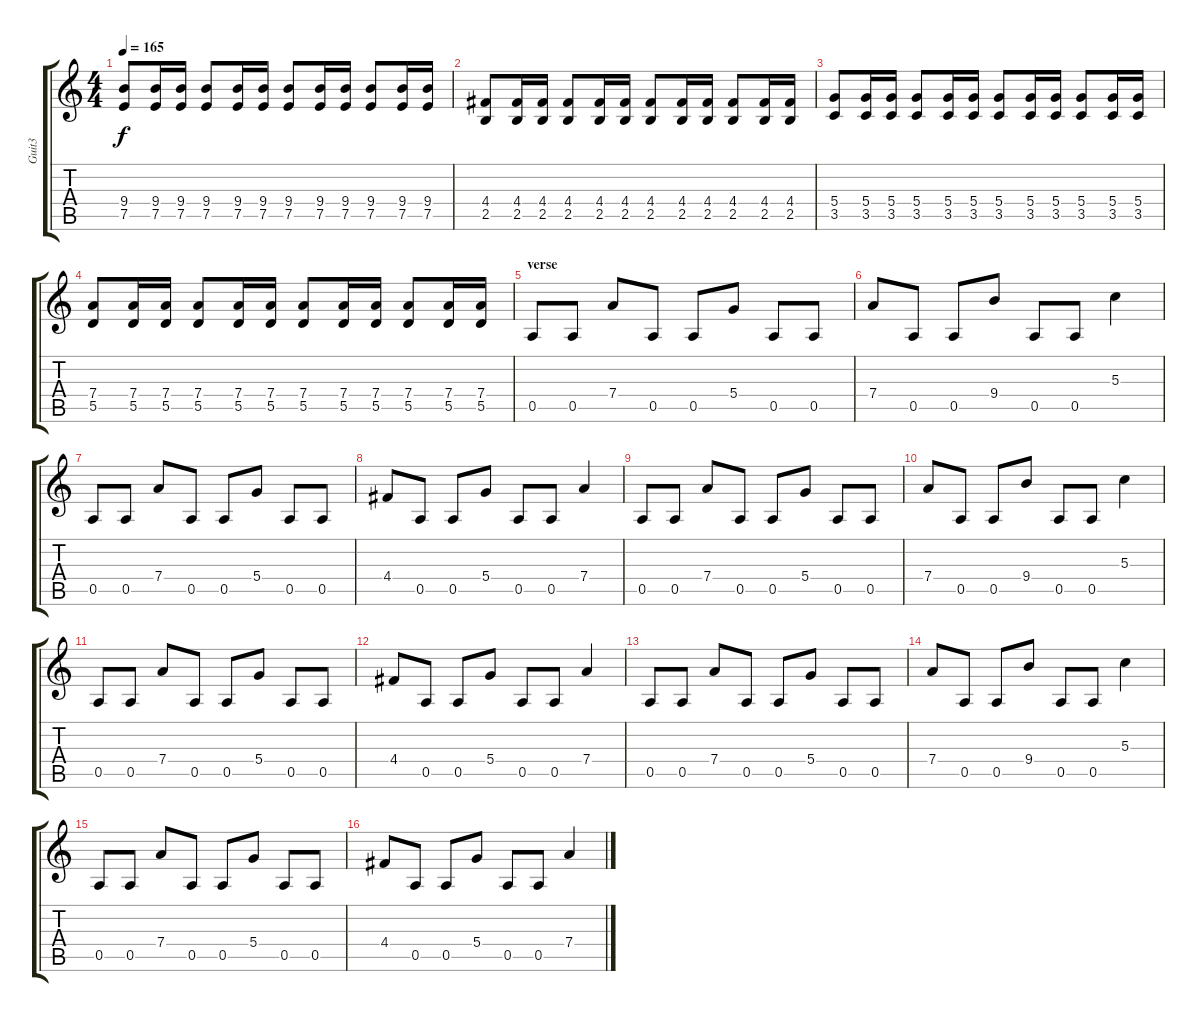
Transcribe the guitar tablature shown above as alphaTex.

\track ("Guit3" "Guit3") {instrument overdrivenguitar}
\staff {score tabs}
\tuning (E4 B3 G3 D3 A2 E2) {hide}
\ts (4 4)
\tempo 165
\clef g2
\ks c
(9.4 7.5).8{dy f} (9.4 7.5).16 (9.4 7.5).16 (9.4 7.5).8 (9.4 7.5).16 (9.4 7.5).16 (9.4 7.5).8 (9.4 7.5).16 (9.4 7.5).16 (9.4 7.5).8 (9.4 7.5).16 (9.4 7.5).16 |
(4.4 2.5).8 (4.4 2.5).16 (4.4 2.5).16 (4.4 2.5).8 (4.4 2.5).16 (4.4 2.5).16 (4.4 2.5).8 (4.4 2.5).16 (4.4 2.5).16 (4.4 2.5).8 (4.4 2.5).16 (4.4 2.5).16 |
(5.4 3.5).8 (5.4 3.5).16 (5.4 3.5).16 (5.4 3.5).8 (5.4 3.5).16 (5.4 3.5).16 (5.4 3.5).8 (5.4 3.5).16 (5.4 3.5).16 (5.4 3.5).8 (5.4 3.5).16 (5.4 3.5).16 |
(7.4 5.5).8 (7.4 5.5).16 (7.4 5.5).16 (7.4 5.5).8 (7.4 5.5).16 (7.4 5.5).16 (7.4 5.5).8 (7.4 5.5).16 (7.4 5.5).16 (7.4 5.5).8 (7.4 5.5).16 (7.4 5.5).16 |
\section ("" "verse")
0.5.8 0.5.8 7.4.8 0.5.8 0.5.8 5.4.8 0.5.8 0.5.8 |
7.4.8 0.5.8 0.5.8 9.4.8 0.5.8 0.5.8 5.3.4 |
0.5.8 0.5.8 7.4.8 0.5.8 0.5.8 5.4.8 0.5.8 0.5.8 |
4.4.8 0.5.8 0.5.8 5.4.8 0.5.8 0.5.8 7.4.4 |
0.5.8 0.5.8 7.4.8 0.5.8 0.5.8 5.4.8 0.5.8 0.5.8 |
7.4.8 0.5.8 0.5.8 9.4.8 0.5.8 0.5.8 5.3.4 |
0.5.8 0.5.8 7.4.8 0.5.8 0.5.8 5.4.8 0.5.8 0.5.8 |
4.4.8 0.5.8 0.5.8 5.4.8 0.5.8 0.5.8 7.4.4 |
0.5.8 0.5.8 7.4.8 0.5.8 0.5.8 5.4.8 0.5.8 0.5.8 |
7.4.8 0.5.8 0.5.8 9.4.8 0.5.8 0.5.8 5.3.4 |
0.5.8 0.5.8 7.4.8 0.5.8 0.5.8 5.4.8 0.5.8 0.5.8 |
4.4.8 0.5.8 0.5.8 5.4.8 0.5.8 0.5.8 7.4.4
